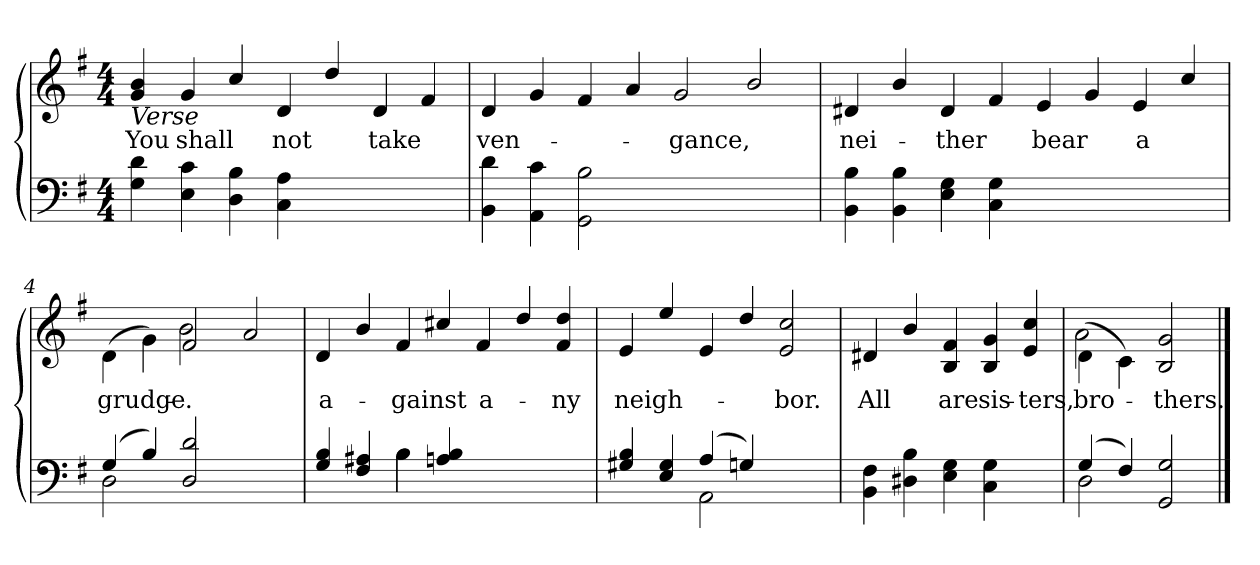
**kern	**kern	**text
*part2	*part1	*part1
*staff2	*staff1	*staff1
*clefF4	*clefG2	*
*k[f#]	*k[f#]	*
*M4/4	*M4/4	*
=1	=1	=1
!	!LO:TX:b:i:t=Verse	!
!	!	!LO:LY:b
4G\ 4d\	4g/ 4b/	You
!	!	!LO:LY:b
4E\ 4c\	4g/	shall
4D\ 4B\	4cc/	.
!	!	!LO:LY:b
4C\ 4A\	4d/	not
2.ryy	4dd/	.
!	!	!LO:LY:b
.	4d/	take
.	4f#/	.
=2	=2	=2
!	!	!LO:LY:b
4BB\ 4d\	4d/	ven-
4AA\ 4c\	4g/	.
2GG\ 2B\	4f#/	.
.	4a/	.
!	!	!LO:LY:b
1ryy	2g/	-gance,
.	2b/	.
=3	=3	=3
!	!	!LO:LY:b
4BB\ 4B\	4d#X/	nei-
4BB\ 4B\	4b/	.
!	!	!LO:LY:b
4E\ 4G\	4d#/	-ther
4C\ 4G\	4f#/	.
!	!	!LO:LY:b
1ryy	4e/	bear
.	4g/	.
!	!	!LO:LY:b
.	4e/	a
.	4cc/	.
=4	=4	=4
*^	*	*
!	!	!	!LO:LY:b
*	*	*^	*
(>4G/	2D\	(<4d\	2ryy	grudge-
4B/)	.	4g\)	.	.
!	!	!	!	!LO:LY:b
2D/ 2d/	2ryy	2f#/	2b\	-.
2ryy	2ryy	2a/	2ryy	.
!!LO:LB:g=z
=5	=5	=5	=5	=5
!	!	!	!	!LO:LY:b
*	*	*v	*v	*
4G/ 4B/	2ryy	4d/	a-
4F#/ 4A#X/	.	4b/	.
!	!	!	!LO:LY:b
4B\	4B\	4f#/	-gainst
4An/ 4B/	2.ryy	4cc#X/	.
!	!	!	!LO:LY:b
2.ryy	.	4f#/	a-
.	.	4dd/	.
!	!	!	!LO:LY:b
.	4ryy	4f#/ 4dd/	-ny
=6	=6	=6	=6
!	!	!	!LO:LY:b
4G#X/ 4B/	2ryy	4e/	neigh-
4E/ 4G#/	.	4ee/	.
(>4A/	2AA\	4e/	.
4Gn/)	.	4dd/	.
!	!	!	!LO:LY:b
2ryy	2ryy	2e/ 2cc/	-bor.
=7	=7	=7	=7
!	!	!	!LO:LY:b
*v	*v	*	*
4BB\ 4F#\	4d#X/	All
4D#X\ 4B\	4b/	.
!	!	!LO:LY:b
4E\ 4G\	4B/ 4f#/	are
!	!	!LO:LY:b
4C\ 4G\	4B/ 4g/	sis-
!	!	!LO:LY:b
4ryy	4e/ 4cc/	-ters,
=8	=8	=8
*^	*	*
!	!	!	!LO:LY:b
*	*	*^	*
(>4G/	2D\	(<4d\	2a\	bro-
4F#/)	.	4c\)	.	.
!	!	!	!	!LO:LY:b
2GG/ 2G/	2ryy	2B/ 2g/	2ryy	-thers.
*v	*v	*	*	*
*	*v	*v	*
==	==	==
*-	*-	*-
